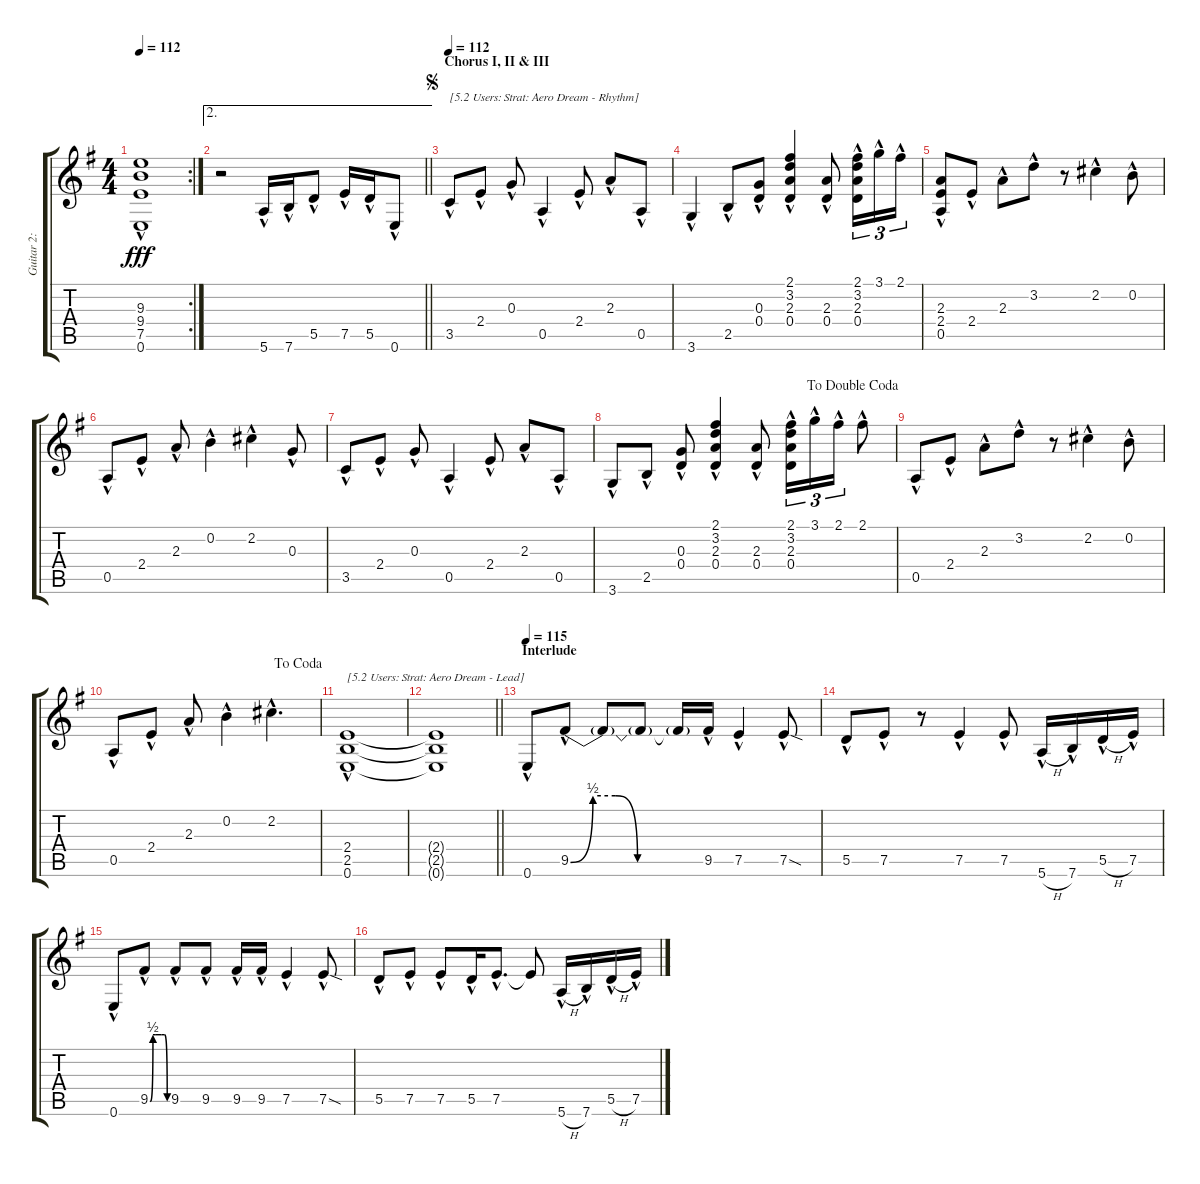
\track ("Guitar 2: Mick" "Guitar 2: ") {instrument distortionguitar}
\staff {score tabs}
\tuning (E4 B3 G3 D3 A2 E2) {hide}
\rc 2
\ts (4 4)
\tempo 112
\clef g2
\ks g
(9.3{hac} 9.4{hac} 7.5{hac} 0.6{hac}).1{dy fff} |
\ae 2
\barLineRight lightlight
r.2 5.6{hac}.16 7.6{hac}.16 5.5{hac}.8 7.5{hac}.16 5.5{hac}.16 0.6{hac}.8 |
\section ("" "Chorus I, II & III")
\jump segno
\tempo 112
3.5{hac}.8{txt "[5.2 Users: Strat: Aero Dream - Rhythm]" volume 12 instrument distortionguitar} 2.4{hac}.8 0.3{hac}.8 0.5{hac}.4 2.4{hac}.8 2.3{hac}.8 0.5{hac}.8 |
3.6{hac}.4 2.5{hac}.8 (0.3{hac} 0.4{hac}).8 (2.1{hac} 3.2{hac} 2.3{hac} 0.4{hac}).4 (2.3{hac} 0.4{hac}).8 (2.1{hac} 3.2{hac} 2.3{hac} 0.4{hac}).16{tu (3 2)} 3.1{hac}.16{tu (3 2)} 2.1{hac}.16{tu (3 2)} |
(2.3{hac} 2.4{hac} 0.5{hac}).8 2.4{hac}.8 2.3{hac}.8 3.2{hac}.8 r.8 2.2{hac}.4 0.2{hac}.8 |
0.5{hac}.8 2.4{hac}.8 2.3{hac}.8 0.2{hac}.4 2.2{hac}.4 0.3{hac}.8 |
3.5{hac}.8 2.4{hac}.8 0.3{hac}.8 0.5{hac}.4 2.4{hac}.8 2.3{hac}.8 0.5{hac}.8 |
\jump dadoublecoda
3.6{hac}.8 2.5{hac}.8 (0.3{hac} 0.4{hac}).8 (2.1{hac} 3.2{hac} 2.3{hac} 0.4{hac}).4 (2.3{hac} 0.4{hac}).8 (2.1{hac} 3.2{hac} 2.3{hac} 0.4{hac}).16{tu (3 2)} 3.1{hac}.16{tu (3 2)} 2.1{hac}.16{tu (3 2)} 2.1{hac}.8 |
0.5{hac}.8 2.4{hac}.8 2.3{hac}.8 3.2{hac}.8 r.8 2.2{hac}.4 0.2{hac}.8 |
\jump dacoda
0.5{hac}.8 2.4{hac}.8 2.3{hac}.8 0.2{hac}.4 2.2{hac}.4{d} |
(2.4 2.5 0.6{hac}).1{txt "[5.2 Users: Strat: Aero Dream - Lead]" volume 13 instrument distortionguitar} |
\barLineRight lightlight
(2.4{t} 2.5{t} 0.6{t}).1 |
\section ("" "Interlude")
\tempo 115
0.6{hac}.8 9.5{be (custom 0 0 10 2 20 2 30 0 60 0) hac}.8 9.5{t}.8 9.5{t}.8 9.5{t}.16 9.5{hac}.16 7.5{hac}.4 7.5{sod hac}.8 |
5.5{hac}.8 7.5{hac}.8 r.8 7.5{hac}.4 7.5{hac}.8 5.6{h hac}.16 7.6{hac}.16 5.5{h hac}.16 7.5{hac}.16 |
0.6{hac}.8 9.5{be (custom 0 0 10 2 20 2 40 2 50 2 60 0) hac}.8 9.5{hac}.8 9.5{hac}.8 9.5{hac}.16 9.5{hac}.16 7.5{hac}.4 7.5{sod hac}.8 |
5.5{hac}.8 7.5{hac}.8 7.5{hac}.8 5.5{hac}.16 7.5{hac}.8{d} 7.5{t}.8 5.6{h hac}.16 7.6{hac}.16 5.5{h hac}.16 7.5{hac}.16
